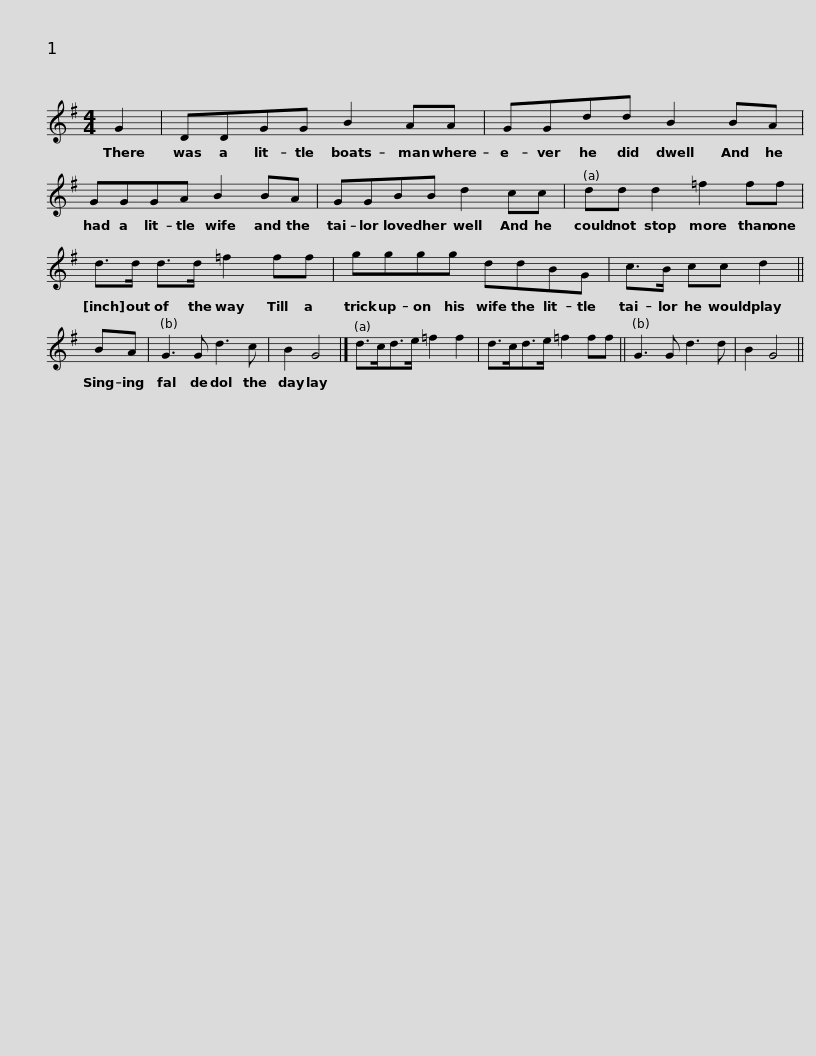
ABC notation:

X:1
L:1/8
M:4/4
I:linebreak $
K:G
V:1 treble
V:1
 G2 | DDGG B2 AA | GGdd B2 BA | GGGA B2 BA |$ GGBB d2 cc | %5
 dd d2 =f2 ff | d>d d>d =f2 ff |$ gggg ddBG | c>B cc d2 || BA | %10
 G3 G d3 c | B2 G4 |]$ d>cd>e =f2 f2 | d>cd>e =f2 ff || G3 G d3 d | %15
 B2 G4 || %16
